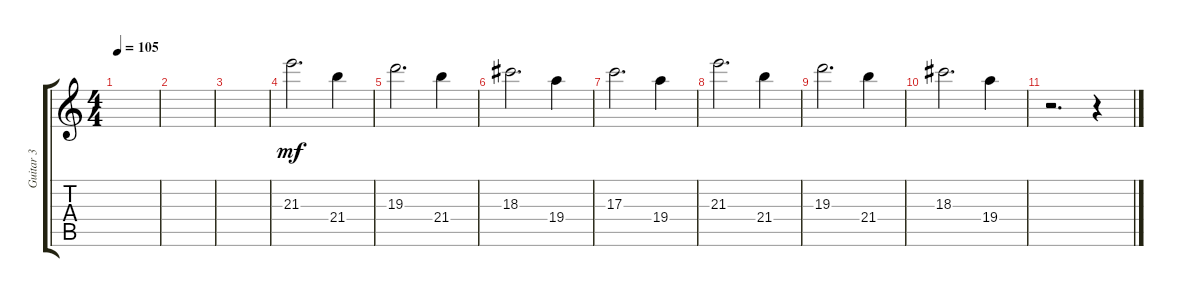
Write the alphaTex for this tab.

\track ("Guitar 3" "Guitar 3") {instrument electricguitarclean}
\staff {score tabs}
\tuning (E4 B3 G3 D3 A2 E2) {hide}
\ts (4 4)
\tempo 105
\clef g2
\ks c
|
|
|
21.3.2{d dy mf} 21.4.4 |
19.3.2{d} 21.4.4 |
18.3.2{d} 19.4.4 |
17.3.2{d} 19.4.4 |
21.3.2{d} 21.4.4 |
19.3.2{d} 21.4.4 |
18.3.2{d} 19.4.4 |
r.2{d} r.4
